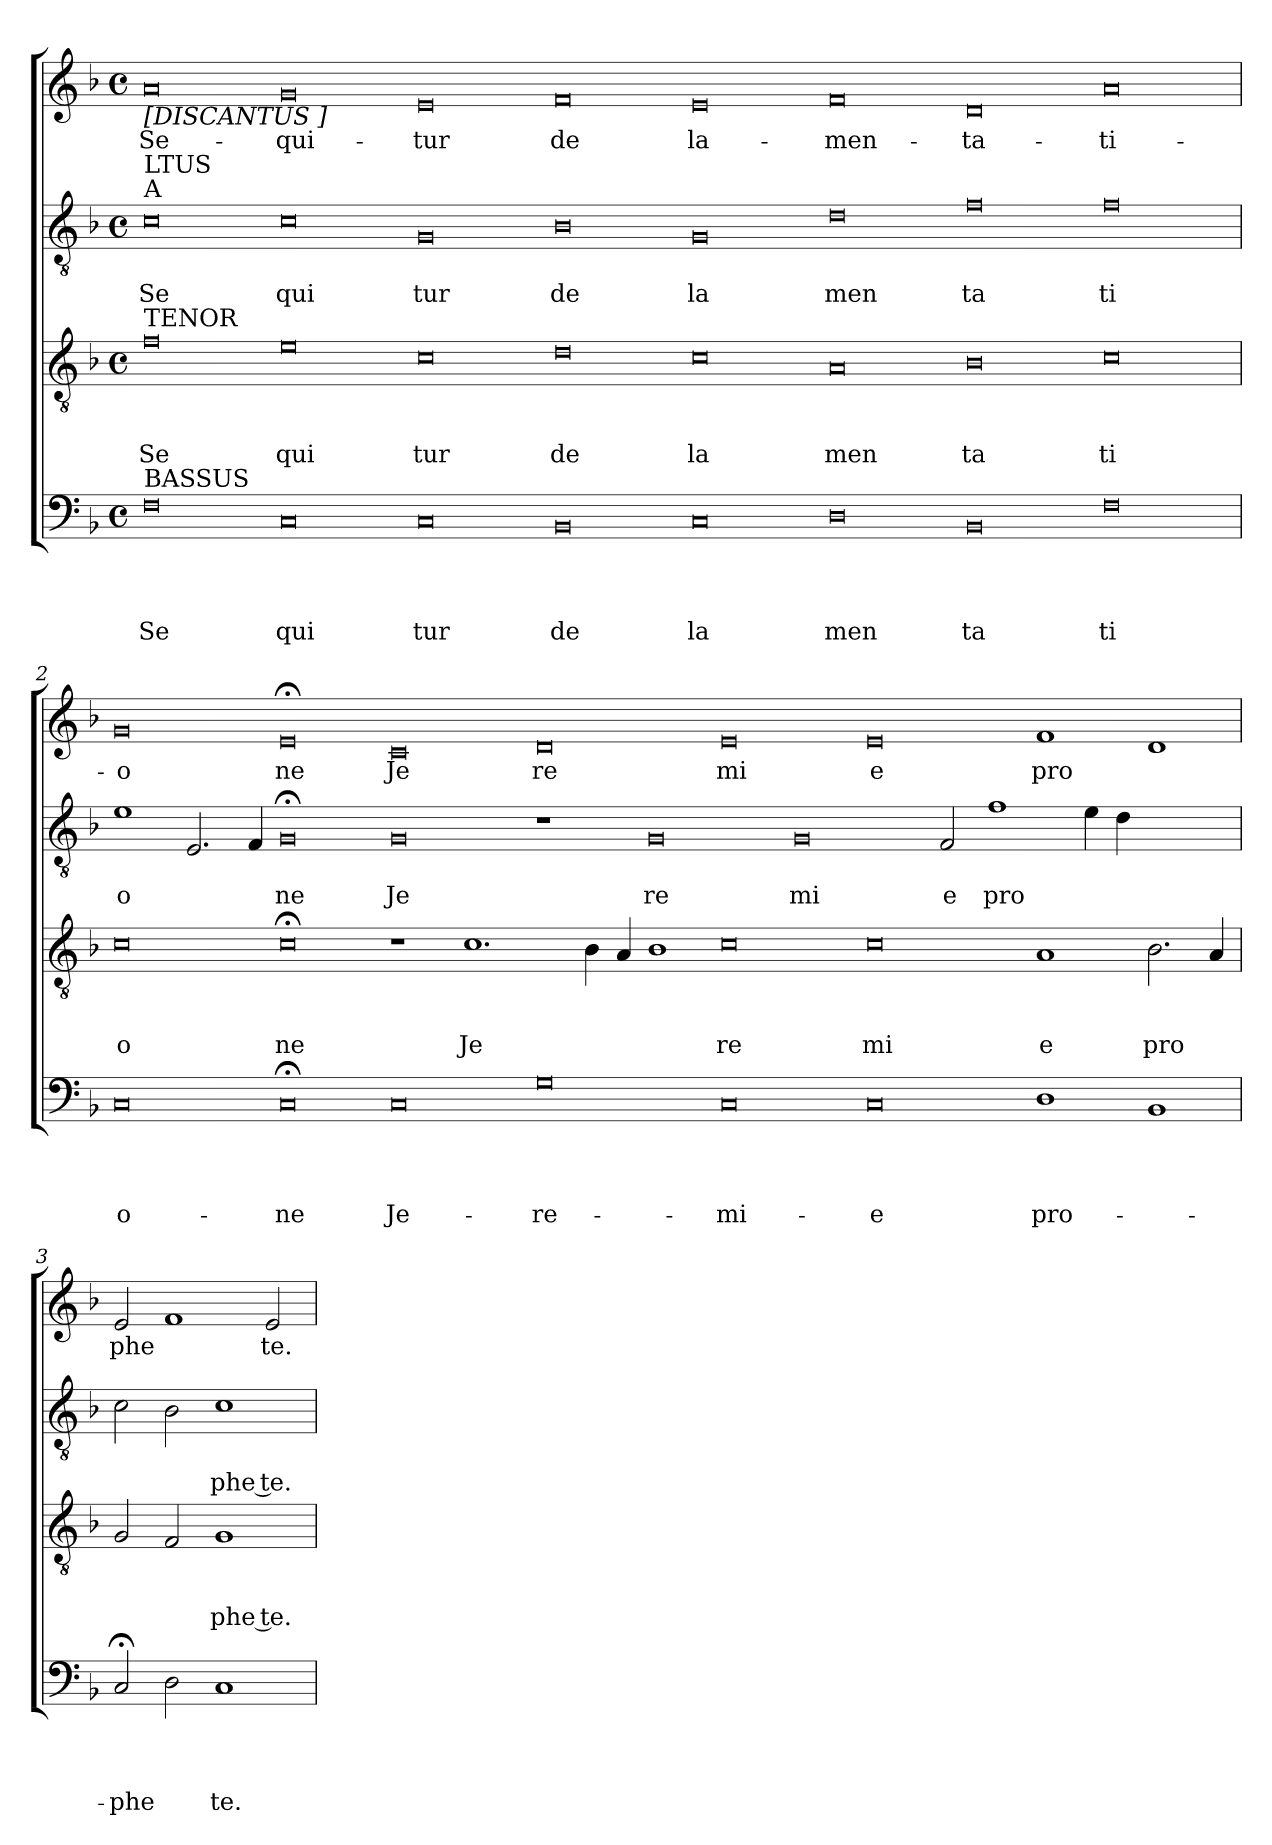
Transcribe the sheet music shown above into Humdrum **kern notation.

**kern	**text	**text	**text	**text	**kern	**text	**text	**text	**kern	**text	**text	**kern	**text
*part4	*part4	*part4	*part4	*part4	*part3	*part3	*part3	*part3	*part2	*part2	*part2	*part1	*part1
*staff4	*staff4	*staff4	*staff4	*staff4	*staff3	*staff3	*staff3	*staff3	*staff2	*staff2	*staff2	*staff1	*staff1
*clefF4	*	*	*	*	*clefGv2	*	*	*	*clefGv2	*	*	*clefG2	*
*k[b-]	*	*	*	*	*k[b-]	*	*	*	*k[b-]	*	*	*k[b-]	*
*F:	*	*	*	*	*F:	*	*	*	*F:	*	*	*F:	*
*M4/4	*	*	*	*	*M4/4	*	*	*	*M4/4	*	*	*M4/4	*
*met(c)	*	*	*	*	*met(c)	*	*	*	*met(c)	*	*	*met(c)	*
=1	=1	=1	=1	=1	=1	=1	=1	=1	=1	=1	=1	=1	=1
!	!	!	!	!	!	!	!	!	!	!	!	!LO:TX:b:t=[DISCANTUS ]	!
!	!	!	!	!	!	!	!	!	!LO:TX:a:t=A	!	!	!	!
!	!	!	!	!	!	!	!	!	!LO:TX:t=LTUS	!	!	!	!
!	!	!	!	!	!LO:TX:a:t=TENOR	!	!	!	!	!	!	!	!
!LO:TX:a:t=BASSUS	!	!	!	!	!	!	!	!	!	!	!	!	!
!	!	!	!	!LO:LY:b	!	!	!	!LO:LY:b	!	!	!LO:LY:b	!	!LO:LY:b
0F	.	.	.	Se	0f	.	.	Se	0c	.	Se	0a	Se-
!	!	!	!	!LO:LY:b	!	!	!	!LO:LY:b	!	!	!LO:LY:b	!	!LO:LY:b
0C	.	.	.	qui	0e	.	.	qui	0c	.	qui	0g	-qui-
!	!	!	!	!LO:LY:b	!	!	!	!LO:LY:b	!	!	!LO:LY:b	!	!LO:LY:b
0C	.	.	.	tur	0c	.	.	tur	0G	.	tur	0e	-tur
!	!	!	!	!LO:LY:b	!	!	!	!LO:LY:b	!	!	!LO:LY:b	!	!LO:LY:b
0BB-	.	.	.	de	0d	.	.	de	0B-	.	de	0f	de
!	!	!	!	!LO:LY:b	!	!	!	!LO:LY:b	!	!	!LO:LY:b	!	!LO:LY:b
0C	.	.	.	la	0c	.	.	la	0G	.	la	0e	la-
!	!	!	!	!LO:LY:b	!	!	!	!LO:LY:b	!	!	!LO:LY:b	!	!LO:LY:b
0D	.	.	.	men	0A	.	.	men	0d	.	men	0f	-men-
!	!	!	!	!LO:LY:b	!	!	!	!LO:LY:b	!	!	!LO:LY:b	!	!LO:LY:b
0BB-	.	.	.	ta	0B-	.	.	ta	0f	.	ta	0d	-ta-
!	!	!	!	!LO:LY:b	!	!	!	!LO:LY:b	!	!	!LO:LY:b	!	!LO:LY:b
0F	.	.	.	ti	0c	.	.	ti	0f	.	ti	0a	-ti-
!!LO:LB:g=z
=2	=2	=2	=2	=2	=2	=2	=2	=2	=2	=2	=2	=2	=2
!	!	!	!	!LO:LY:b	!	!	!	!LO:LY:b	!	!	!LO:LY:b:rj	!	!LO:LY:b
0C	.	.	.	o-	0c	.	.	o	1e	.	o	0g	-o
.	.	.	.	.	.	.	.	.	2.E/	.	.	.	.
.	.	.	.	.	.	.	.	.	4F/	.	.	.	.
!	!	!	!	!LO:LY:b	!	!	!	!LO:LY:b	!	!	!LO:LY:b	!	!LO:LY:b
0C;	.	.	.	-ne	0c;<	.	.	ne	0G;	.	ne	0e;	ne
!	!	!	!	!LO:LY:b	!	!	!	!	!	!	!LO:LY:b	!	!LO:LY:b
0C	.	.	.	Je-	1r	.	.	.	0G	.	Je	0c	Je
!	!	!	!	!	!	!	!	!LO:LY:b	!	!	!	!	!
.	.	.	.	.	1.c	.	.	Je	.	.	.	.	.
!	!	!	!	!LO:LY:b	!	!	!	!	!	!	!	!	!LO:LY:b
0G	.	.	.	-re-	.	.	.	.	1r	.	.	0d	re
.	.	.	.	.	4B-\	.	.	.	.	.	.	.	.
.	.	.	.	.	4A/	.	.	.	.	.	.	.	.
!	!	!	!	!	!	!	!	!	!	!	!LO:LY:b	!	!
.	.	.	.	.	1B-	.	.	.	0G	.	re	.	.
!	!	!	!	!LO:LY:b	!	!	!	!LO:LY:b	!	!	!	!	!LO:LY:b
0C	.	.	.	-mi-	0c	.	.	re	.	.	.	0e	mi
!	!	!	!	!	!	!	!	!	!	!	!LO:LY:b	!	!
.	.	.	.	.	.	.	.	.	0G	.	mi	.	.
!	!	!	!	!LO:LY:b	!	!	!	!LO:LY:b	!	!	!	!	!LO:LY:b
0C	.	.	.	-e	0c	.	.	mi	.	.	.	0e	e
!	!	!	!	!	!	!	!	!	!	!	!LO:LY:b	!	!
.	.	.	.	.	.	.	.	.	2F/	.	e	.	.
!	!	!	!	!	!	!	!	!	!	!	!LO:LY:b	!	!
.	.	.	.	.	.	.	.	.	1f	.	pro	.	.
!	!	!	!	!LO:LY:b	!	!	!	!LO:LY:b	!	!	!	!	!LO:LY:b
1D	.	.	.	pro-	1A	.	.	e	.	.	.	1f	pro
.	.	.	.	.	.	.	.	.	4e\	.	.	.	.
.	.	.	.	.	.	.	.	.	4d\	.	.	.	.
!	!	!	!	!	!	!	!	!LO:LY:b	!	!	!	!	!
1BB-	.	.	.	.	2.B-\	.	.	pro	1ryy	.	.	1d	.
.	.	.	.	.	4A/	.	.	.	.	.	.	.	.
!!LO:PB:g=z
=3	=3	=3	=3	=3	=3	=3	=3	=3	=3	=3	=3	=3	=3
!	!	!	!	!LO:LY:b	!	!	!	!	!	!	!	!	!LO:LY:b
2C;/	.	.	.	-phe	2G/	.	.	.	2c\	.	.	2e/	phe
2D\	.	.	.	.	2F/	.	.	.	2B-\	.	.	1f	.
!	!	!	!	!LO:LY:b	!	!	!	!LO:LY:b	!	!	!LO:LY:b	!	!
1C	.	.	.	te.	1G	.	.	phe te.	1c	.	phe te.	.	.
!	!	!	!	!	!	!	!	!	!	!	!	!	!LO:LY:b
.	.	.	.	.	.	.	.	.	.	.	.	2e/	te.
=	=	=	=	=	=	=	=	=	=	=	=	=	=
*-	*-	*-	*-	*-	*-	*-	*-	*-	*-	*-	*-	*-	*-
